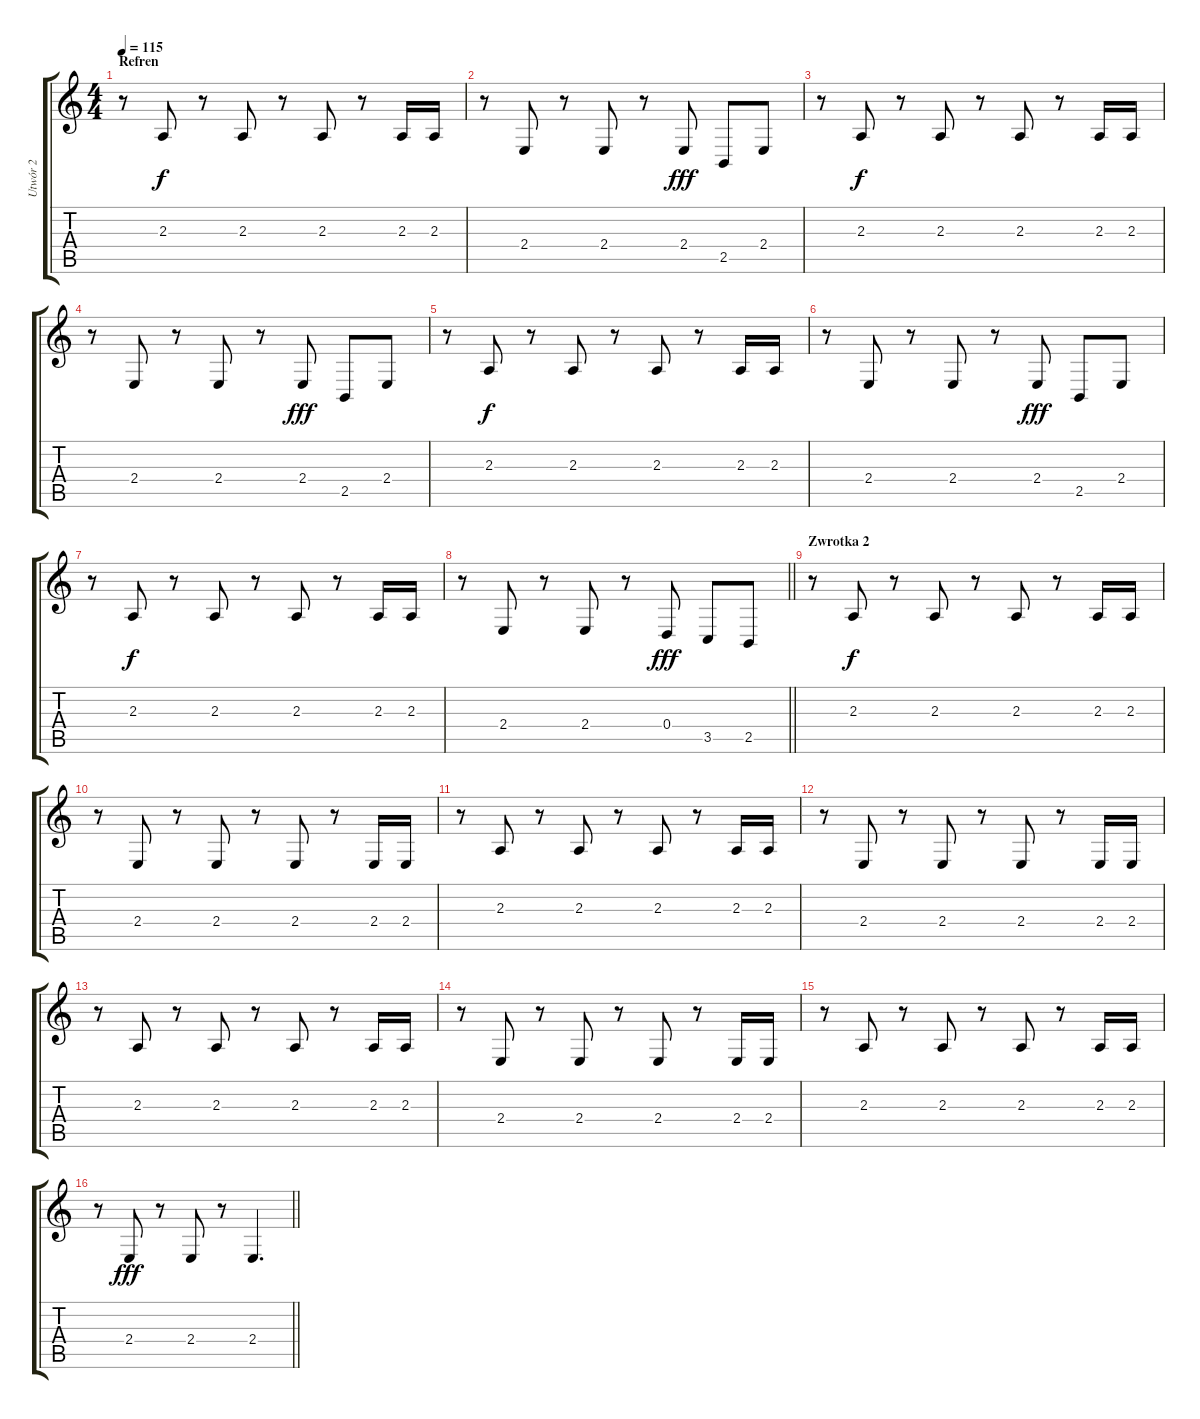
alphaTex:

\track ("Utwór 2" "Utwór 2") {instrument brasssection}
\staff {score tabs}
\tuning (E4 B3 G3 D3 A2 E2) {hide}
\ts (4 4)
\section ("" "Refren")
\tempo 115
\clef g2
\ks c
r.8{dy fff} 2.3.8{dy f} r.8 2.3.8 r.8 2.3.8 r.8 2.3.16 2.3.16 |
r.8 2.4.8 r.8 2.4.8 r.8 2.4.8{dy fff} 2.5.8 2.4.8 |
r.8 2.3.8{dy f} r.8 2.3.8 r.8 2.3.8 r.8 2.3.16 2.3.16 |
r.8 2.4.8 r.8 2.4.8 r.8 2.4.8{dy fff} 2.5.8 2.4.8 |
r.8 2.3.8{dy f} r.8 2.3.8 r.8 2.3.8 r.8 2.3.16 2.3.16 |
r.8 2.4.8 r.8 2.4.8 r.8 2.4.8{dy fff} 2.5.8 2.4.8 |
r.8 2.3.8{dy f} r.8 2.3.8 r.8 2.3.8 r.8 2.3.16 2.3.16 |
\barLineRight lightlight
r.8 2.4.8 r.8 2.4.8 r.8 0.4.8{dy fff} 3.5.8 2.5.8 |
\section ("" "Zwrotka 2")
r.8 2.3.8{dy f} r.8 2.3.8 r.8 2.3.8 r.8 2.3.16 2.3.16 |
r.8 2.4.8 r.8 2.4.8 r.8 2.4.8 r.8 2.4.16 2.4.16 |
r.8 2.3.8 r.8 2.3.8 r.8 2.3.8 r.8 2.3.16 2.3.16 |
r.8 2.4.8 r.8 2.4.8 r.8 2.4.8 r.8 2.4.16 2.4.16 |
r.8 2.3.8 r.8 2.3.8 r.8 2.3.8 r.8 2.3.16 2.3.16 |
r.8 2.4.8 r.8 2.4.8 r.8 2.4.8 r.8 2.4.16 2.4.16 |
r.8 2.3.8 r.8 2.3.8 r.8 2.3.8 r.8 2.3.16 2.3.16 |
\barLineRight lightlight
r.8 2.4.8{dy fff} r.8 2.4.8 r.8 2.4.4{d}
